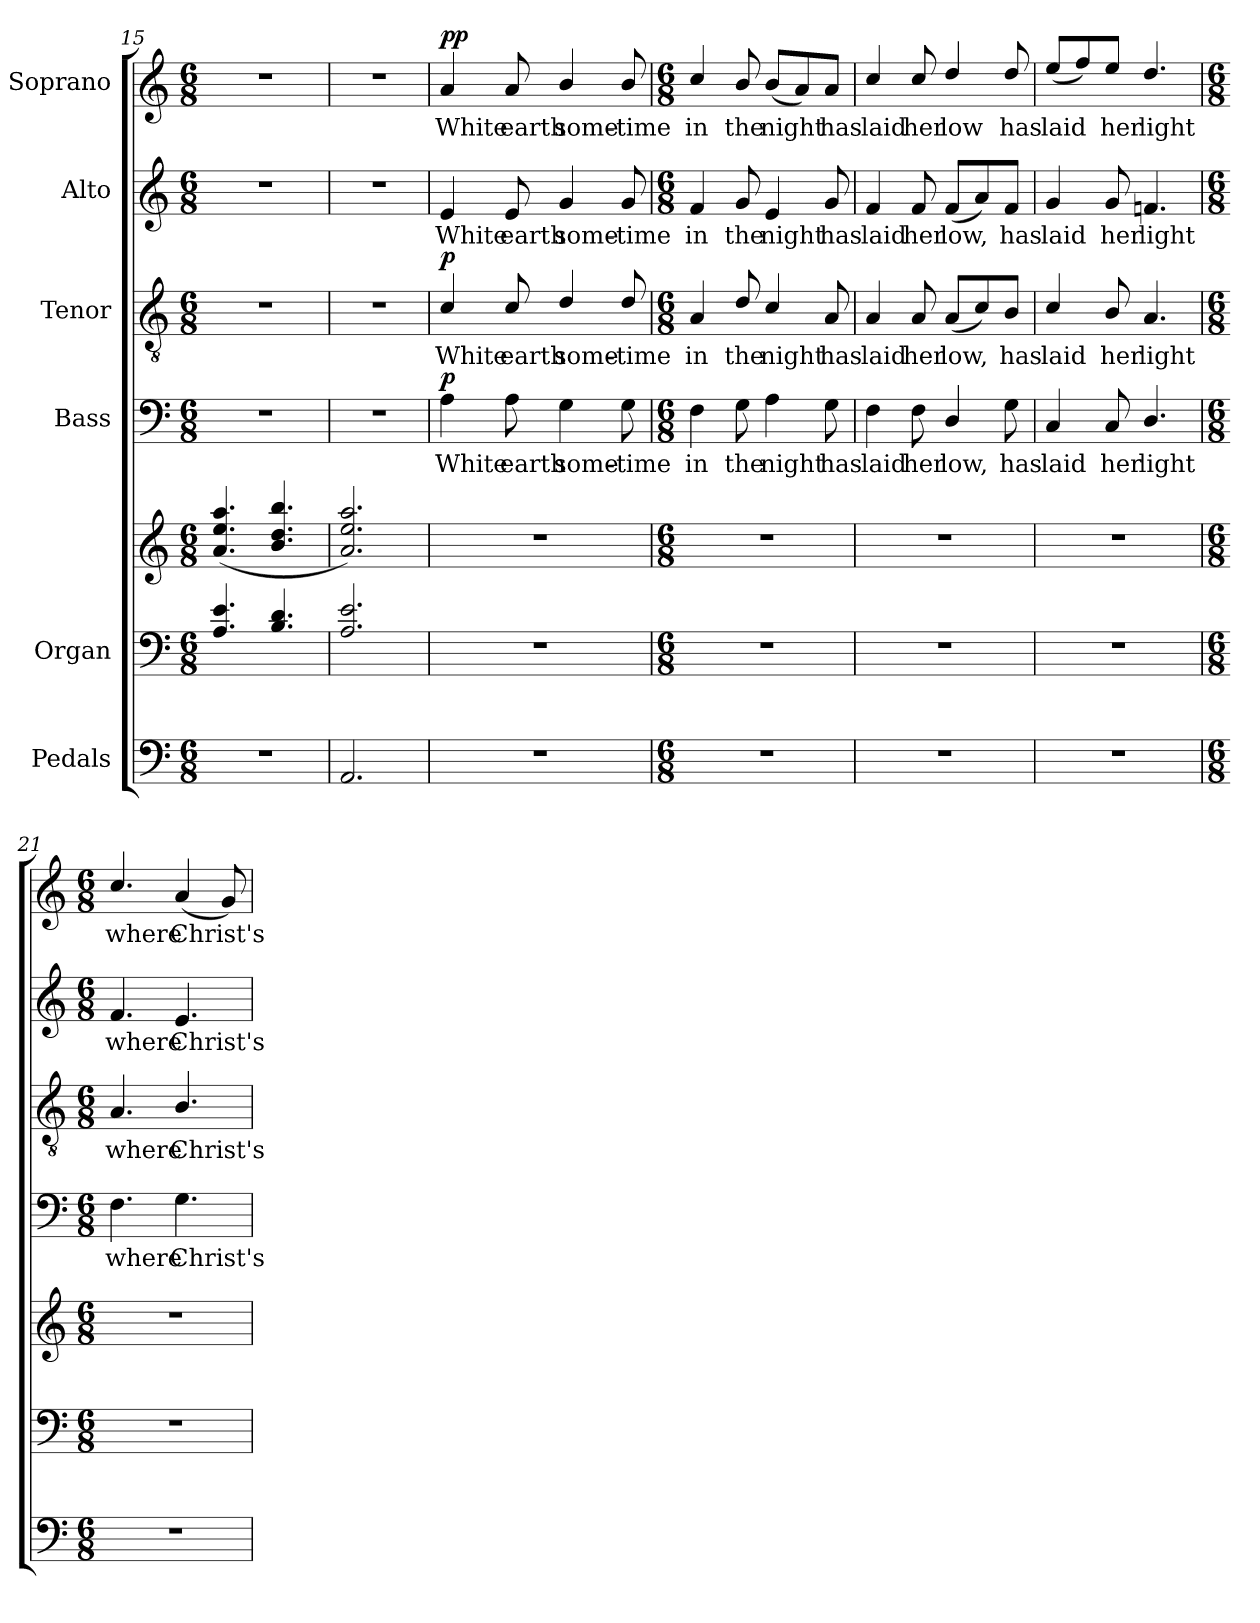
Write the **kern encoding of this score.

**kern	**kern	**kern	**kern	**text	**dynam	**kern	**text	**dynam	**kern	**text	**kern	**text	**dynam
*part6	*part5	*part5	*part4	*part4	*part4	*part3	*part3	*part3	*part2	*part2	*part1	*part1	*part1
*staff7	*staff6	*staff5	*staff4	*staff4	*staff4	*staff3	*staff3	*staff3	*staff2	*staff2	*staff1	*staff1	*staff1
*I"Pedals	*I"Organ	*	*I"Bass	*	*	*I"Tenor	*	*	*I"Alto	*	*I"Soprano	*	*
!!LO:LB:g=z
*clefF4	*clefF4	*clefG2	*clefF4	*	*	*clefGv2	*	*	*clefG2	*	*clefG2	*	*
*M6/8	*M6/8	*M6/8	*M6/8	*	*	*M6/8	*	*	*M6/8	*	*M6/8	*	*
=15	=15	=15	=15	=15	=15	=15	=15	=15	=15	=15	=15	=15	=15
!LO:N:vis=1	!	!	!LO:N:vis=1	!	!	!LO:N:vis=1	!	!	!LO:N:vis=1	!	!LO:N:vis=1	!	!
2.r	4.e/ 4.A/	(>4.ee/ 4.a/ 4.aa/	2.r	.	.	2.r	.	.	2.r	.	2.r	.	.
.	4.d/ 4.B/	4.bb/ 4.dd/ 4.b/	.	.	.	.	.	.	.	.	.	.	.
=16	=16	=16	=16	=16	=16	=16	=16	=16	=16	=16	=16	=16	=16
!	!	!	!LO:N:vis=1	!	!	!LO:N:vis=1	!	!	!LO:N:vis=1	!	!LO:N:vis=1	!	!
2.AA/	2.A/ 2.e/	2.a/ 2.ee/ 2.aa/)	2.r	.	.	2.r	.	.	2.r	.	2.r	.	.
=17	=17	=17	=17	=17	=17	=17	=17	=17	=17	=17	=17	=17	=17
!LO:N:vis=1	!LO:N:vis=1	!LO:N:vis=1	!	!LO:LY:b:cj	!LO:DY:a	!	!LO:LY:b:cj	!LO:DY:a	!	!LO:LY:b:cj	!	!LO:LY:b:cj	!LO:DY:a
!	!	!	!	!	!	!	!	!	!	!	!	!	!LO:DY:n=1:b
2.r	2.r	2.r	4A\	White	p	4c/	White	p	4e/	White	4a/	White	p p
!	!	!	!	!LO:LY:b:cj	!	!	!LO:LY:b:cj	!	!	!LO:LY:b:cj	!	!LO:LY:b:cj	!
.	.	.	8A\	earth	.	8c/	earth	.	8e/	earth	8a/	earth	.
!	!	!	!	!LO:LY:b:cj	!	!	!LO:LY:b:cj	!	!	!LO:LY:b:cj	!	!LO:LY:b:cj	!
.	.	.	4G\	some-	.	4d/	some-	.	4g/	some-	4b/	some-	.
!	!	!	!	!LO:LY:b:cj	!	!	!LO:LY:b	!	!	!LO:LY:b:cj	!	!LO:LY:b	!
.	.	.	8G\	-time	.	8d/	-time	.	8g/	-time	8b/	-time	.
!!LO:PB:g=z
=18	=18	=18	=18	=18	=18	=18	=18	=18	=18	=18	=18	=18	=18
*M6/8	*M6/8	*M6/8	*M6/8	*	*	*M6/8	*	*	*M6/8	*	*M6/8	*	*
!LO:N:vis=1	!LO:N:vis=1	!LO:N:vis=1	!	!LO:LY:b:cj	!	!	!LO:LY:b:cj	!	!	!LO:LY:b:cj	!	!LO:LY:b:cj	!
2.r	2.r	2.r	4F\	in	.	4A/	in	.	4f/	in	4cc/	in	.
!	!	!	!	!LO:LY:b:cj	!	!	!LO:LY:b:cj	!	!	!LO:LY:b:cj	!	!LO:LY:b:cj	!
.	.	.	8G\	the	.	8d/	the	.	8g/	the	8b/	the	.
!	!	!	!	!LO:LY:b:cj	!	!	!LO:LY:b:cj	!	!	!LO:LY:b:cj	!	!LO:LY:b	!
.	.	.	4A\	night	.	4c/	night	.	4e/	night	(<8b/L	night	.
.	.	.	.	.	.	.	.	.	.	.	8a/)	.	.
!	!	!	!	!LO:LY:b:cj	!	!	!LO:LY:b:cj	!	!	!LO:LY:b:cj	!	!LO:LY:b:cj	!
.	.	.	8G\	has	.	8A/	has	.	8g/	has	8a/J	has	.
=19	=19	=19	=19	=19	=19	=19	=19	=19	=19	=19	=19	=19	=19
!LO:N:vis=1	!LO:N:vis=1	!LO:N:vis=1	!	!LO:LY:b:cj	!	!	!LO:LY:b:cj	!	!	!LO:LY:b:cj	!	!LO:LY:b:cj	!
2.r	2.r	2.r	4F\	laid	.	4A/	laid	.	4f/	laid	4cc/	laid	.
!	!	!	!	!LO:LY:b:cj	!	!	!LO:LY:b:cj	!	!	!LO:LY:b:cj	!	!LO:LY:b:cj	!
.	.	.	8F\	her	.	8A/	her	.	8f/	her	8cc/	her	.
!	!	!	!	!LO:LY:b	!	!	!LO:LY:b	!	!	!LO:LY:b	!	!LO:LY:b	!
.	.	.	4D/	low,	.	(<8A/L	low,	.	(<8f/L	low,	4dd/	low	.
.	.	.	.	.	.	8c/)	.	.	8a/)	.	.	.	.
!	!	!	!	!LO:LY:b:cj	!	!	!LO:LY:b:cj	!	!	!LO:LY:b:cj	!	!LO:LY:b:cj	!
.	.	.	8G\	has	.	8B/J	has	.	8f/J	has	8dd/	has	.
=20	=20	=20	=20	=20	=20	=20	=20	=20	=20	=20	=20	=20	=20
!LO:N:vis=1	!LO:N:vis=1	!LO:N:vis=1	!	!LO:LY:b:cj	!	!	!LO:LY:b	!	!	!LO:LY:b	!	!LO:LY:b	!
2.r	2.r	2.r	4C/	laid	.	4c/	laid	.	4g/	laid	(<8ee/L	laid	.
.	.	.	.	.	.	.	.	.	.	.	8ff/)	.	.
!	!	!	!	!LO:LY:b:cj	!	!	!LO:LY:b:cj	!	!	!LO:LY:b	!	!LO:LY:b	!
.	.	.	8C/	her	.	8B/	her	.	8g/	her	8ee/J	her	.
!	!	!	!	!LO:LY:b	!	!	!LO:LY:b	!	!	!LO:LY:b	!	!LO:LY:b	!
.	.	.	4.D/	light	.	4.A/	light	.	4.fn/	light	4.dd/	light	.
!!LO:LB:g=z
=21	=21	=21	=21	=21	=21	=21	=21	=21	=21	=21	=21	=21	=21
*M6/8	*M6/8	*M6/8	*M6/8	*	*	*M6/8	*	*	*M6/8	*	*M6/8	*	*
!LO:N:vis=1	!LO:N:vis=1	!LO:N:vis=1	!	!LO:LY:b:cj	!	!	!LO:LY:b:cj	!	!	!LO:LY:b:cj	!	!LO:LY:b:cj	!
2.r	2.r	2.r	4.F\	where	.	4.A/	where	.	4.f/	where	4.cc/	where	.
!	!	!	!	!LO:LY:b:cj	!	!	!LO:LY:b:cj	!	!	!LO:LY:b:cj	!	!LO:LY:b:cj	!
.	.	.	4.G\	Christ's	.	4.B/	Christ's	.	4.e/	Christ's	(<4a/	Christ's	.
.	.	.	.	.	.	.	.	.	.	.	8g/)	.	.
=	=	=	=	=	=	=	=	=	=	=	=	=	=
*-	*-	*-	*-	*-	*-	*-	*-	*-	*-	*-	*-	*-	*-
